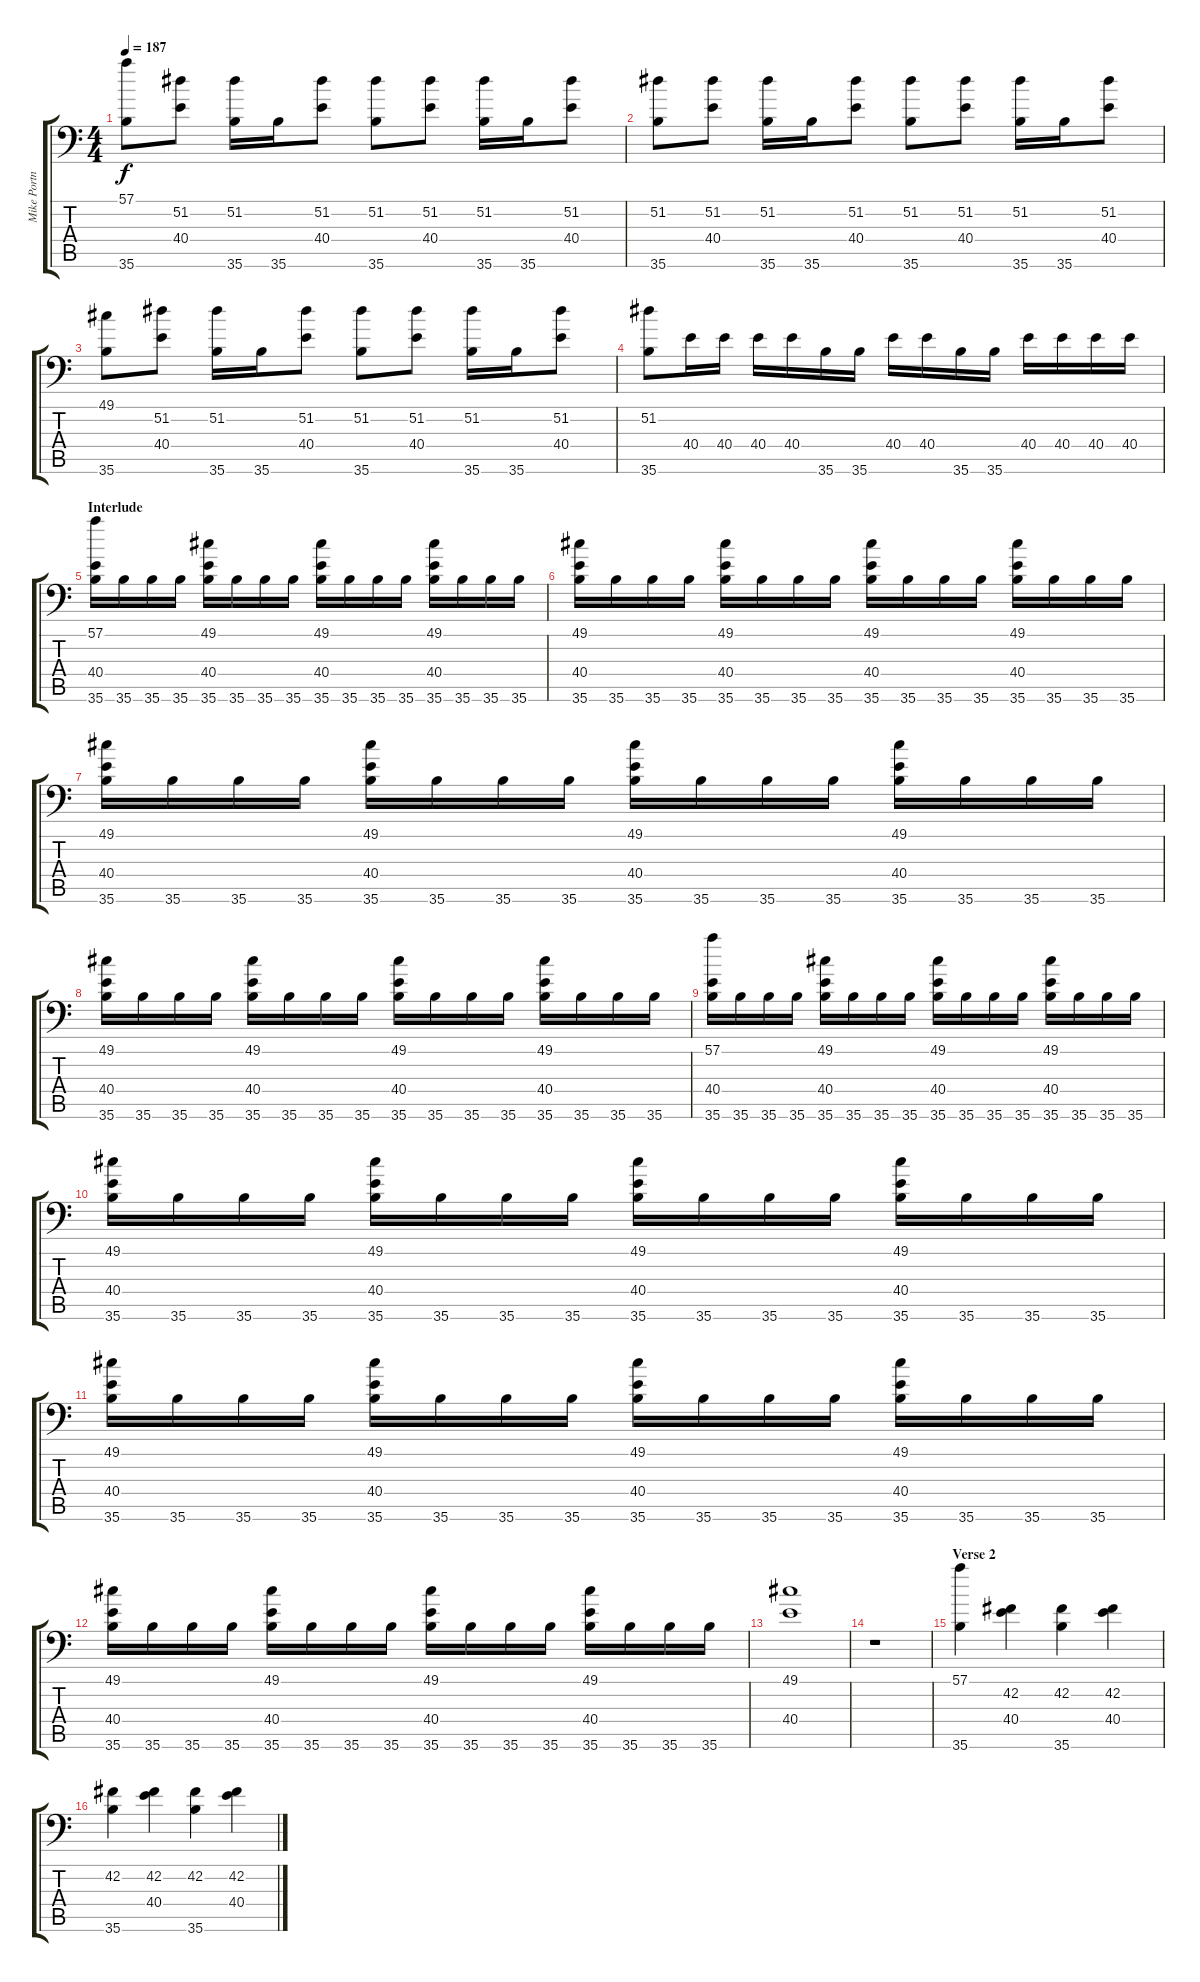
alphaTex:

\track ("Mike Portnoy (Drums)" "Mike Portn") {instrument acousticgrandpiano}
\staff {score tabs}
\tuning (C-1 C-1 C-1 C-1 C-1 C-1) {hide}
\ts (4 4)
\tempo 187
\clef f4
\ks c
(57.1 35.6).8{dy f} (51.2 40.4).8 (51.2 35.6).16 35.6.16 (51.2 40.4).8 (51.2 35.6).8 (51.2 40.4).8 (51.2 35.6).16 35.6.16 (51.2 40.4).8 |
(51.2 35.6).8 (51.2 40.4).8 (51.2 35.6).16 35.6.16 (51.2 40.4).8 (51.2 35.6).8 (51.2 40.4).8 (51.2 35.6).16 35.6.16 (51.2 40.4).8 |
(49.1 35.6).8 (51.2 40.4).8 (51.2 35.6).16 35.6.16 (51.2 40.4).8 (51.2 35.6).8 (51.2 40.4).8 (51.2 35.6).16 35.6.16 (51.2 40.4).8 |
(51.2 35.6).8 40.4.16 40.4.16 40.4.16 40.4.16 35.6.16 35.6.16 40.4.16 40.4.16 35.6.16 35.6.16 40.4.16 40.4.16 40.4.16 40.4.16 |
\section ("" "Interlude")
(57.1 40.4 35.6).16 35.6.16 35.6.16 35.6.16 (49.1 40.4 35.6).16 35.6.16 35.6.16 35.6.16 (49.1 40.4 35.6).16 35.6.16 35.6.16 35.6.16 (49.1 40.4 35.6).16 35.6.16 35.6.16 35.6.16 |
(49.1 40.4 35.6).16 35.6.16 35.6.16 35.6.16 (49.1 40.4 35.6).16 35.6.16 35.6.16 35.6.16 (49.1 40.4 35.6).16 35.6.16 35.6.16 35.6.16 (49.1 40.4 35.6).16 35.6.16 35.6.16 35.6.16 |
(49.1 40.4 35.6).16 35.6.16 35.6.16 35.6.16 (49.1 40.4 35.6).16 35.6.16 35.6.16 35.6.16 (49.1 40.4 35.6).16 35.6.16 35.6.16 35.6.16 (49.1 40.4 35.6).16 35.6.16 35.6.16 35.6.16 |
(49.1 40.4 35.6).16 35.6.16 35.6.16 35.6.16 (49.1 40.4 35.6).16 35.6.16 35.6.16 35.6.16 (49.1 40.4 35.6).16 35.6.16 35.6.16 35.6.16 (49.1 40.4 35.6).16 35.6.16 35.6.16 35.6.16 |
(57.1 40.4 35.6).16 35.6.16 35.6.16 35.6.16 (49.1 40.4 35.6).16 35.6.16 35.6.16 35.6.16 (49.1 40.4 35.6).16 35.6.16 35.6.16 35.6.16 (49.1 40.4 35.6).16 35.6.16 35.6.16 35.6.16 |
(49.1 40.4 35.6).16 35.6.16 35.6.16 35.6.16 (49.1 40.4 35.6).16 35.6.16 35.6.16 35.6.16 (49.1 40.4 35.6).16 35.6.16 35.6.16 35.6.16 (49.1 40.4 35.6).16 35.6.16 35.6.16 35.6.16 |
(49.1 40.4 35.6).16 35.6.16 35.6.16 35.6.16 (49.1 40.4 35.6).16 35.6.16 35.6.16 35.6.16 (49.1 40.4 35.6).16 35.6.16 35.6.16 35.6.16 (49.1 40.4 35.6).16 35.6.16 35.6.16 35.6.16 |
(49.1 40.4 35.6).16 35.6.16 35.6.16 35.6.16 (49.1 40.4 35.6).16 35.6.16 35.6.16 35.6.16 (49.1 40.4 35.6).16 35.6.16 35.6.16 35.6.16 (49.1 40.4 35.6).16 35.6.16 35.6.16 35.6.16 |
(49.1 40.4).1 |
r.1 |
\section ("" "Verse 2")
(57.1 35.6).4 (42.2 40.4).4 (42.2 35.6).4 (42.2 40.4).4 |
(42.2 35.6).4 (42.2 40.4).4 (42.2 35.6).4 (42.2 40.4).4
